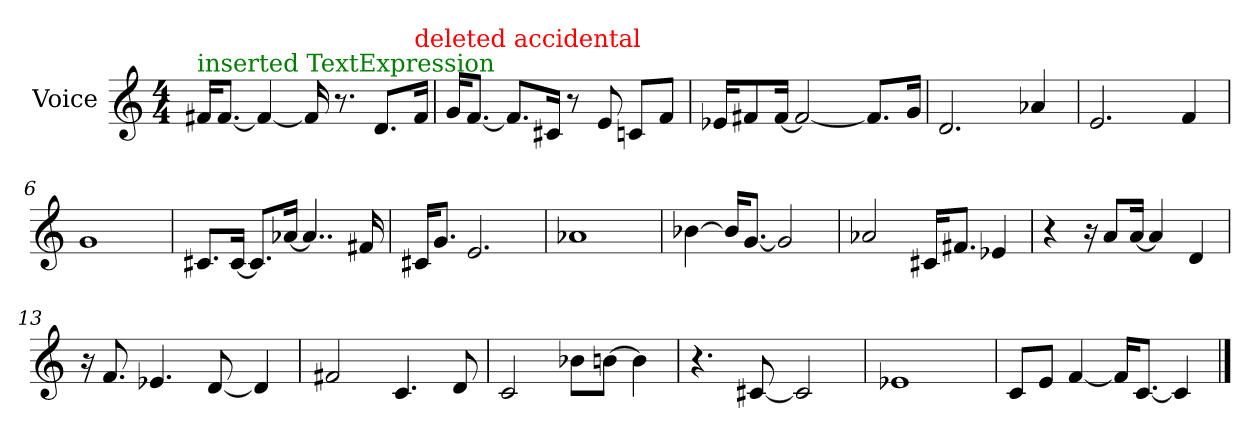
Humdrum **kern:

**kern
*part1
*staff1
*I"Voice
*I'Voice
*clefG2
*M4/4
=1
!LO:TX:color=#008000:t=inserted TextExpression
16f#X/KL
[<8.f#/J
4f#/_
16f#/]
8.r
8.d/L
!LO:TX:color=#FF0000:t=deleted accidental
16f#i/Jk
=2
16g/KL
[<8.f/J
8.f/L]
16c#X/Jk
8r
8e/
8cn/L
8f/J
=3
16e-X/KL
8f#X/
[<16f#/Jk
2f#/_
8.f#/L]
16g/Jk
=4
2.d/
4a-X/
=5
2.e/
4f/
=6
1g
!!LO:LB:g=z
=7
8.c#X/L
[<16c#/Jk
8.c#/L]
[<16a-X/Jk
4..a-/]
16f#X/
=8
16c#X/KL
8.g/J
2.e/
=9
1a-X
=10
[>4b-X\
16b-/KL]
[<8.g/J
2g/]
=11
2a-X/
16c#X/KL
8.f#X/J
4e-X/
=12
4r
16ra
8a/L
[<16a/Jk
4a/]
4d/
=13
16ra
8.f/
4.e-X/
[<8d/
4d/]
!!LO:LB:g=z
=14
2f#X/
4.c/
8d/
=15
2c/
8b-X\L
[>8bn\J
4b\]
=16
4.r
[<8c#X/
2c#/]
=17
1e-X
=18
8c/L
8e/J
[<4f/
16f/KL]
[<8.c/J
4c/]
==
*-
